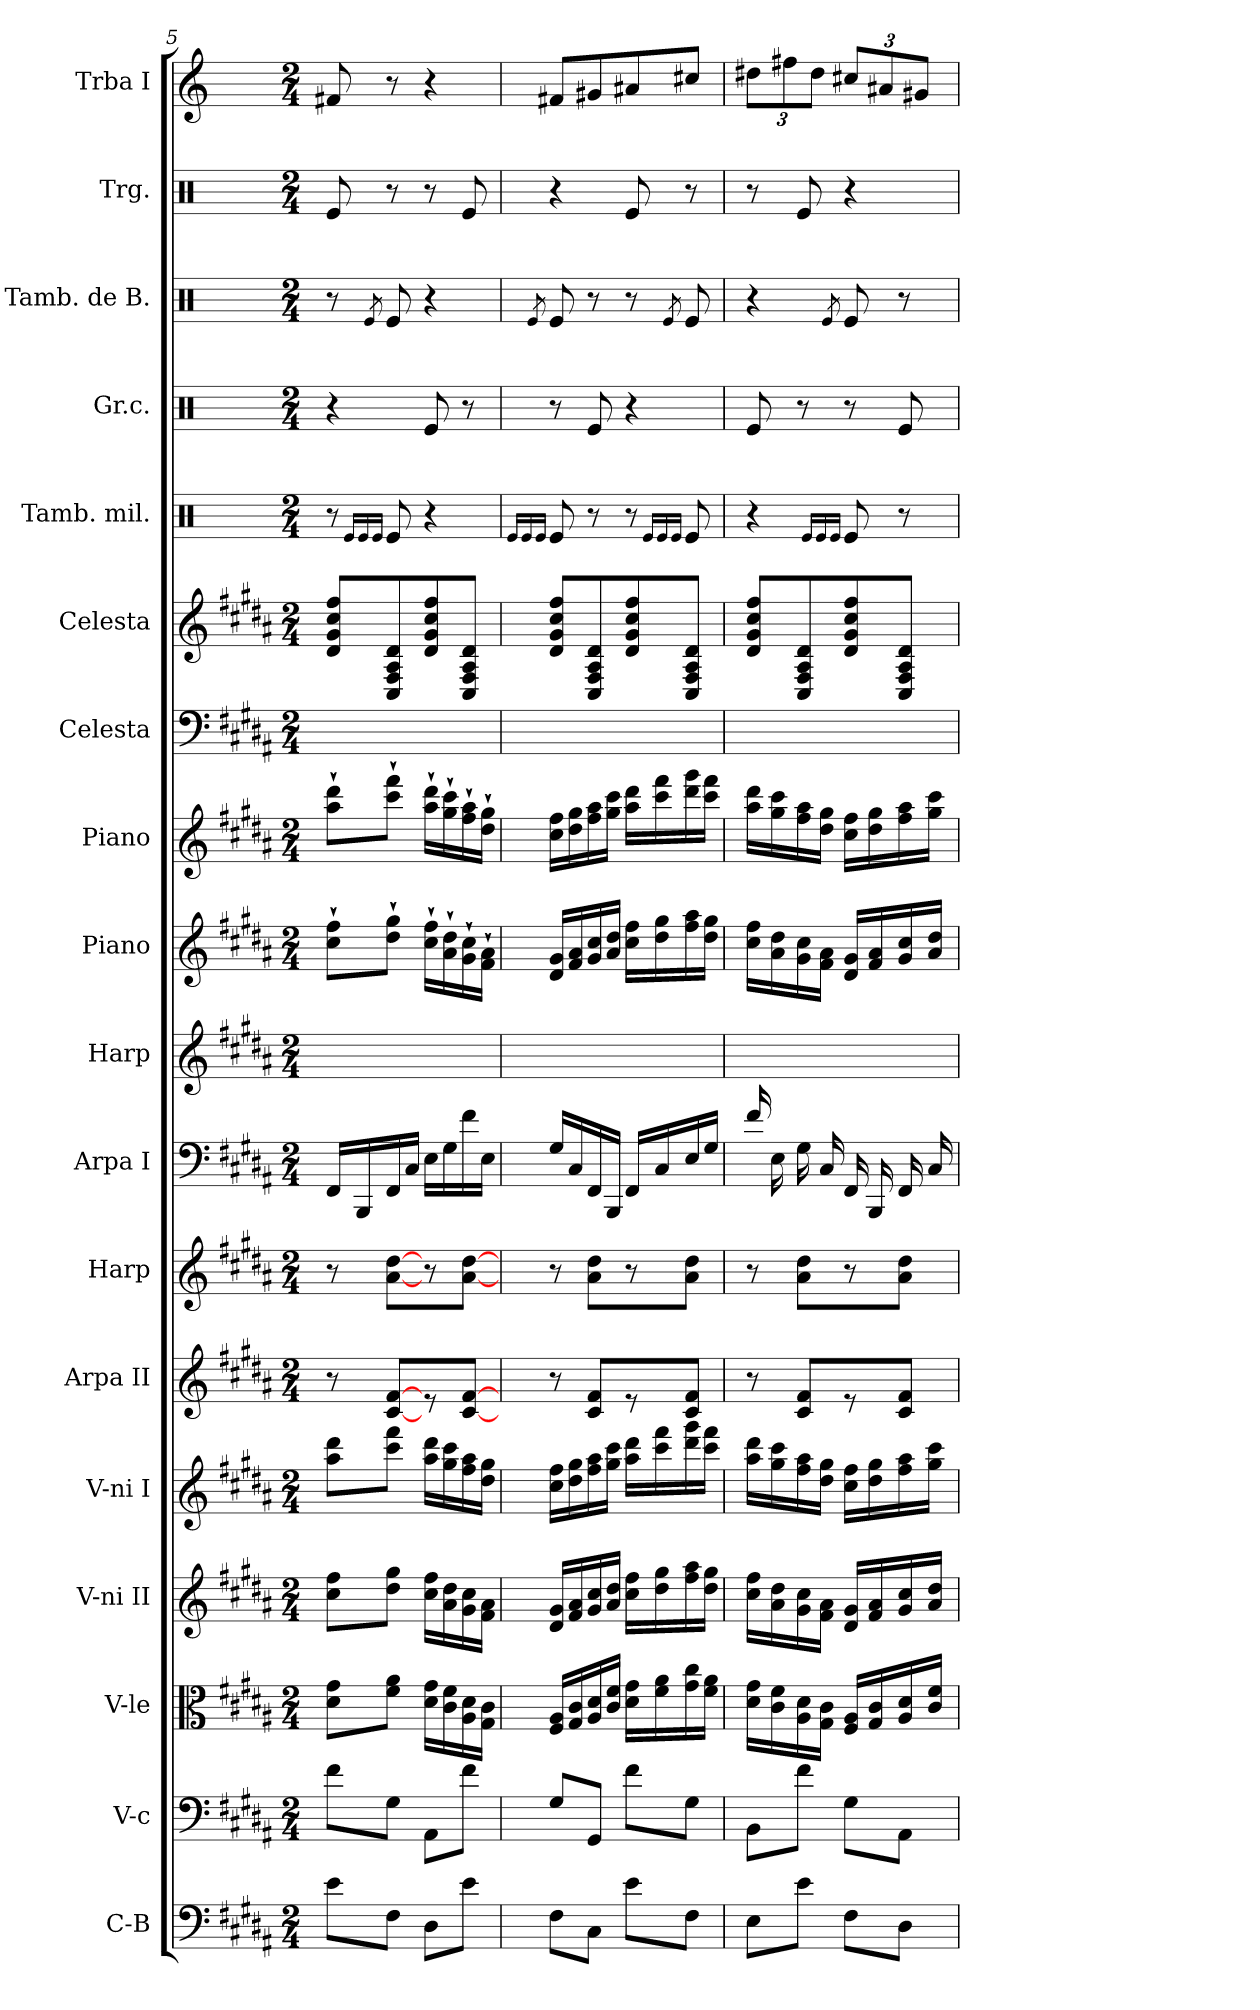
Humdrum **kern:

**kern	**kern	**kern	**kern	**kern	**kern	**kern	**kern	**kern	**kern	**kern	**kern	**kern	**kern	**kern	**kern	**kern	**kern
*part18	*part17	*part16	*part15	*part14	*part13	*part12	*part11	*part10	*part9	*part8	*part7	*part6	*part5	*part4	*part3	*part2	*part1
*staff18	*staff17	*staff16	*staff15	*staff14	*staff13	*staff12	*staff11	*staff10	*staff9	*staff8	*staff7	*staff6	*staff5	*staff4	*staff3	*staff2	*staff1
*I"C-B	*I"V-c	*I"V-le	*I"V-ni II	*I"V-ni I	*I"Arpa II	*I"Harp	*I"Arpa I	*I"Harp	*I"Piano	*I"Piano	*I"Celesta	*I"Celesta	*I"Tamb. mil.	*I"Gr.c.	*I"Tamb. de B.	*I"Trg.	*I"Trba I
*I'Cb	*I'Vc	*	*	*	*	*I'Hp	*	*I'Hp	*I'Pno	*I'Pno	*I'Clst	*I'Clst	*	*	*	*	*
*clefF4	*clefF4	*clefC3	*clefG2	*clefG2	*clefG2	*clefG2	*clefF4	*clefG2	*clefG2	*clefG2	*clefF4	*clefG2	*clefX	*clefX	*clefX	*clefX	*clefG2
*k[f#c#g#d#a#]	*k[f#c#g#d#a#]	*k[f#c#g#d#a#]	*k[f#c#g#d#a#]	*k[f#c#g#d#a#]	*k[f#c#g#d#a#]	*k[f#c#g#d#a#]	*k[f#c#g#d#a#]	*k[f#c#g#d#a#]	*k[f#c#g#d#a#]	*k[f#c#g#d#a#]	*k[f#c#g#d#a#]	*k[f#c#g#d#a#]	*k[]	*k[]	*k[]	*k[]	*k[]
*M2/4	*M2/4	*M2/4	*M2/4	*M2/4	*M2/4	*M2/4	*M2/4	*M2/4	*M2/4	*M2/4	*M2/4	*M2/4	*M2/4	*M2/4	*M2/4	*M2/4	*M2/4
=5	=5	=5	=5	=5	=5	=5	=5	=5	=5	=5	=5	=5	=5	=5	=5	=5	=5
8e\L	8f#\L	8d# 8g#L	8cc# 8ff#L	8aa# 8ddd#L	8r	8r	16FF#LL	4ryy	8cc#` 8ff#`L	8aa#` 8ddd#`L	2ryy	8d# 8g# 8cc# 8ff#L	8r	4r	8r	8Re/	8f#X
.	.	.	.	.	.	.	16BBB	.	.	.	.	.	.	.	.	.	.
.	.	.	.	.	.	.	.	.	.	.	.	.	16qqRe/LL	.	.	.	.
.	.	.	.	.	.	.	.	.	.	.	.	.	16qqRe/	.	.	.	.
.	.	.	.	.	.	.	.	.	.	.	.	.	16qqRe/JJ	.	8qRe/	.	.
8F#\J	8G#\J	8f# 8a#J	8dd# 8gg#J	8ccc# 8fff#J	[8c# [8f#L	[8a# [8dd#L	16FF#	.	8dd#` 8gg#`J	8ccc#` 8fff#`J	.	8C#/ 8F#/ 8A#/ 8d#/	8Re/	.	8Re/	8r	8r
.	.	.	.	.	.	.	16C#JJ	.	.	.	.	.	.	.	.	.	.
8D#\L	8AA#\L	16d# 16g#LL	16cc# 16ff#LL	16aa# 16ddd#LL	8r	8r	16ELL	8ryy	16cc#` 16ff#`LL	16aa#` 16ddd#`LL	.	8d# 8g# 8cc# 8ff#	4r	8Re/	4r	8r	4r
.	.	16c# 16f#	16a# 16dd#	16gg# 16ccc#	.	.	16G#	.	16a#` 16dd#`	16gg#` 16ccc#`	.	.	.	.	.	.	.
8e\J	8f#\J	16A# 16d#	16g# 16cc#	16ff# 16aa#	[8c# [8f#J	[8a# [8dd#J	16f#\	16ryy	16g#` 16cc#`	16ff#` 16aa#`	.	8C#/ 8F#/ 8A#/ 8d#/J	.	8r	.	8Re/	.
.	.	16G# 16c#JJ	16f# 16a#JJ	16dd# 16gg#JJ	.	.	16EJJ	16ryy	16f#` 16a#`JJ	16dd#` 16gg#`JJ	.	.	.	.	.	.	.
=6	=6	=6	=6	=6	=6	=6	=6	=6	=6	=6	=6	=6	=6	=6	=6	=6	=6
.	.	.	.	.	.	.	.	.	.	.	.	.	16qqRe/LL	.	.	.	.
.	.	.	.	.	.	.	.	.	.	.	.	.	16qqRe/	.	.	.	.
.	.	.	.	.	.	.	.	.	.	.	.	.	16qqRe/JJ	.	8qRe/	.	.
8F#\L	8G#/L	16F# 16A#LL	16d# 16g#LL	16cc# 16ff#LL	8r	8r	16G#LL	2ryy	16d# 16g#LL	16cc# 16ff#LL	2ryy	8d# 8g# 8cc# 8ff#L	8Re/	8r	8Re/	4r	8f#XL
.	.	16G# 16c#	16f# 16a#	16dd# 16gg#	.	.	16C#	.	16f# 16a#	16dd# 16gg#	.	.	.	.	.	.	.
8C#\J	8GG#/J	16A# 16d#	16g# 16cc#	16ff# 16aa#	8c# 8f#L	8a# 8dd#L	16FF#	.	16g# 16cc#	16ff# 16aa#	.	8C#/ 8F#/ 8A#/ 8d#/	8r	8Re/	8r	.	8g#X
.	.	16c# 16f#JJ	16a# 16dd#JJ	16gg# 16ccc#JJ	.	.	16BBBJJ	.	16a# 16dd#JJ	16gg# 16ccc#JJ	.	.	.	.	.	.	.
8e\L	8f#\L	16d# 16g#LL	16cc# 16ff#LL	16aa# 16ddd#LL	8r	8r	16FF#LL	.	16cc# 16ff#LL	16aa# 16ddd#LL	.	8d# 8g# 8cc# 8ff#	8r	4r	8r	8Re/	8a#X
.	.	16f# 16a#	16dd# 16gg#	16ccc# 16fff#	.	.	16C#	.	16dd# 16gg#	16ccc# 16fff#	.	.	.	.	.	.	.
.	.	.	.	.	.	.	.	.	.	.	.	.	16qqRe/LL	.	.	.	.
.	.	.	.	.	.	.	.	.	.	.	.	.	16qqRe/	.	.	.	.
.	.	.	.	.	.	.	.	.	.	.	.	.	16qqRe/JJ	.	8qRe/	.	.
8F#\J	8G#\J	16g# 16cc#	16ff# 16aa#	16ddd# 16ggg#	8c# 8f#J	8a# 8dd#J	16E	.	16ff# 16aa#	16ddd# 16ggg#	.	8C#/ 8F#/ 8A#/ 8d#/J	8Re/	.	8Re/	8r	8cc#XJ
.	.	16f# 16a#JJ	16dd# 16gg#JJ	16ccc# 16fff#JJ	.	.	16G#JJ	.	16dd# 16gg#JJ	16ccc# 16fff#JJ	.	.	.	.	.	.	.
=7	=7	=7	=7	=7	=7	=7	=7	=7	=7	=7	=7	=7	=7	=7	=7	=7	=7
8E\L	8BB\L	16d# 16g#LL	16cc# 16ff#LL	16aa# 16ddd#LL	8r	8r	16f#/	16ryy	16cc# 16ff#LL	16aa# 16ddd#LL	2ryy	8d# 8g# 8cc# 8ff#L	4r	8Re/	4r	8r	12dd#XL
.	.	16c# 16f#	16a# 16dd#	16gg# 16ccc#	.	.	16E	8.ryy	16a# 16dd#	16gg# 16ccc#	.	.	.	.	.	.	.
.	.	.	.	.	.	.	.	.	.	.	.	.	.	.	.	.	12ff#X
8e\J	8f#\J	16A# 16d#	16g# 16cc#	16ff# 16aa#	8c# 8f#L	8a# 8dd#L	16G#	.	16g# 16cc#	16ff# 16aa#	.	8C#/ 8F#/ 8A#/ 8d#/	.	8r	.	8Re/	.
.	.	.	.	.	.	.	.	.	.	.	.	.	.	.	.	.	12dd#J
.	.	16G# 16c#JJ	16f# 16a#JJ	16dd# 16gg#JJ	.	.	16C#	.	16f# 16a#JJ	16dd# 16gg#JJ	.	.	.	.	.	.	.
.	.	.	.	.	.	.	.	.	.	.	.	.	16qqRe/LL	.	.	.	.
.	.	.	.	.	.	.	.	.	.	.	.	.	16qqRe/	.	.	.	.
.	.	.	.	.	.	.	.	.	.	.	.	.	16qqRe/JJ	.	8qRe/	.	.
8F#\L	8G#\L	16F# 16A#LL	16d# 16g#LL	16cc# 16ff#LL	8r	8r	16FF#	4ryy	16d# 16g#LL	16cc# 16ff#LL	.	8d# 8g# 8cc# 8ff#	8Re/	8r	8Re/	4r	12cc#XL
.	.	16G# 16c#	16f# 16a#	16dd# 16gg#	.	.	16BBB	.	16f# 16a#	16dd# 16gg#	.	.	.	.	.	.	.
.	.	.	.	.	.	.	.	.	.	.	.	.	.	.	.	.	12a#X
8D#\J	8AA#\J	16A# 16d#	16g# 16cc#	16ff# 16aa#	8c# 8f#J	8a# 8dd#J	16FF#	.	16g# 16cc#	16ff# 16aa#	.	8C#/ 8F#/ 8A#/ 8d#/J	8r	8Re/	8r	.	.
.	.	.	.	.	.	.	.	.	.	.	.	.	.	.	.	.	12g#XJ
.	.	16c# 16f#JJ	16a# 16dd#JJ	16gg# 16ccc#JJ	.	.	16C#	.	16a# 16dd#JJ	16gg# 16ccc#JJ	.	.	.	.	.	.	.
=	=	=	=	=	=	=	=	=	=	=	=	=	=	=	=	=	=
*-	*-	*-	*-	*-	*-	*-	*-	*-	*-	*-	*-	*-	*-	*-	*-	*-	*-
